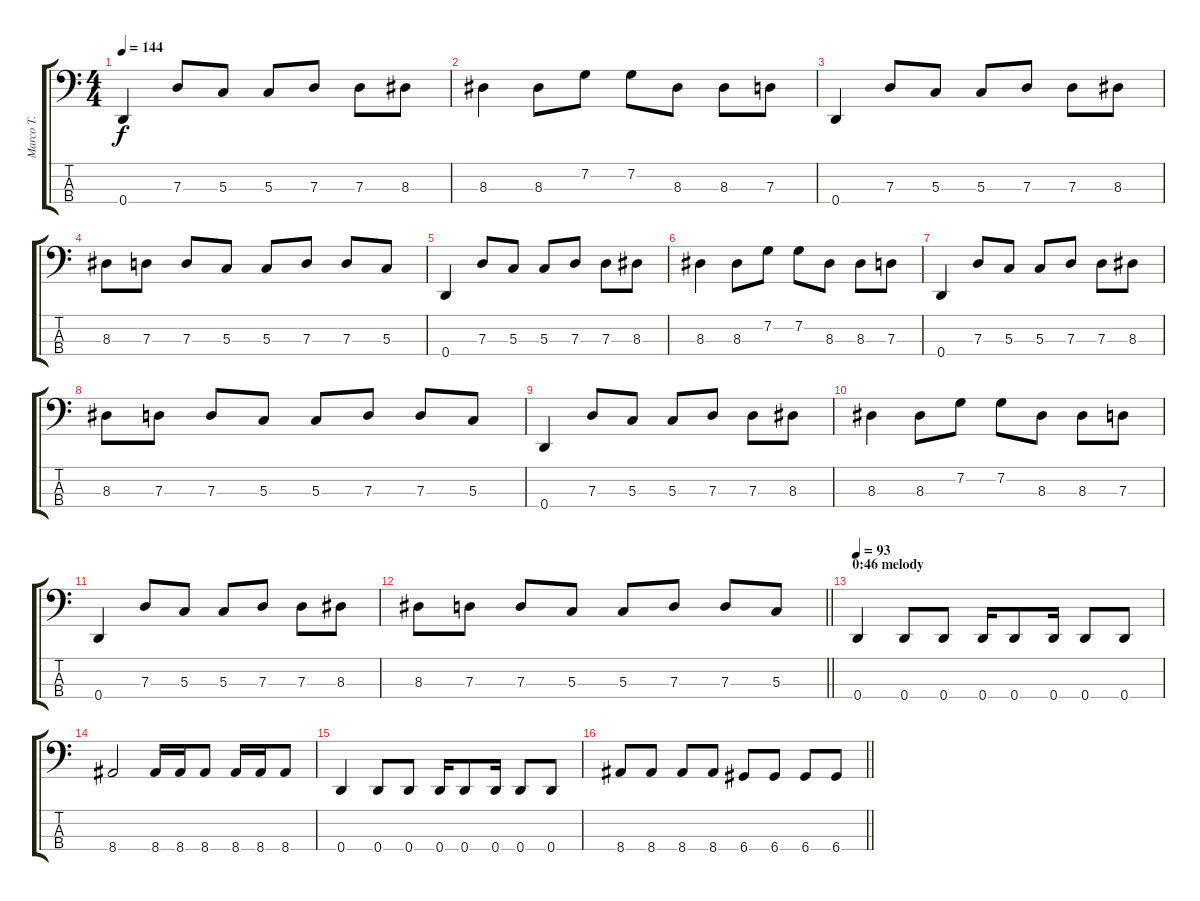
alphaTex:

\track ("Marco T." "Marco T.") {instrument electricbassfinger}
\staff {score tabs}
\tuning (F2 C2 G1 D1) {hide}
\ts (4 4)
\tempo 144
\clef f4
\ks c
0.4.4{dy f} 7.3.8 5.3.8 5.3.8 7.3.8 7.3.8 8.3.8 |
8.3.4 8.3.8 7.2.8 7.2.8 8.3.8 8.3.8 7.3.8 |
0.4.4 7.3.8 5.3.8 5.3.8 7.3.8 7.3.8 8.3.8 |
8.3.8 7.3.8 7.3.8 5.3.8 5.3.8 7.3.8 7.3.8 5.3.8 |
0.4.4 7.3.8 5.3.8 5.3.8 7.3.8 7.3.8 8.3.8 |
8.3.4 8.3.8 7.2.8 7.2.8 8.3.8 8.3.8 7.3.8 |
0.4.4 7.3.8 5.3.8 5.3.8 7.3.8 7.3.8 8.3.8 |
8.3.8 7.3.8 7.3.8 5.3.8 5.3.8 7.3.8 7.3.8 5.3.8 |
0.4.4 7.3.8 5.3.8 5.3.8 7.3.8 7.3.8 8.3.8 |
8.3.4 8.3.8 7.2.8 7.2.8 8.3.8 8.3.8 7.3.8 |
0.4.4 7.3.8 5.3.8 5.3.8 7.3.8 7.3.8 8.3.8 |
\barLineRight lightlight
8.3.8 7.3.8 7.3.8 5.3.8 5.3.8 7.3.8 7.3.8 5.3.8 |
\section ("" "0:46 melody")
\tempo 93
0.4.4 0.4.8 0.4.8 0.4.16 0.4.8 0.4.16 0.4.8 0.4.8 |
8.4.2 8.4.16 8.4.16 8.4.8 8.4.16 8.4.16 8.4.8 |
0.4.4 0.4.8 0.4.8 0.4.16 0.4.8 0.4.16 0.4.8 0.4.8 |
\barLineRight lightlight
8.4.8 8.4.8 8.4.8 8.4.8 6.4.8 6.4.8 6.4.8 6.4.8
